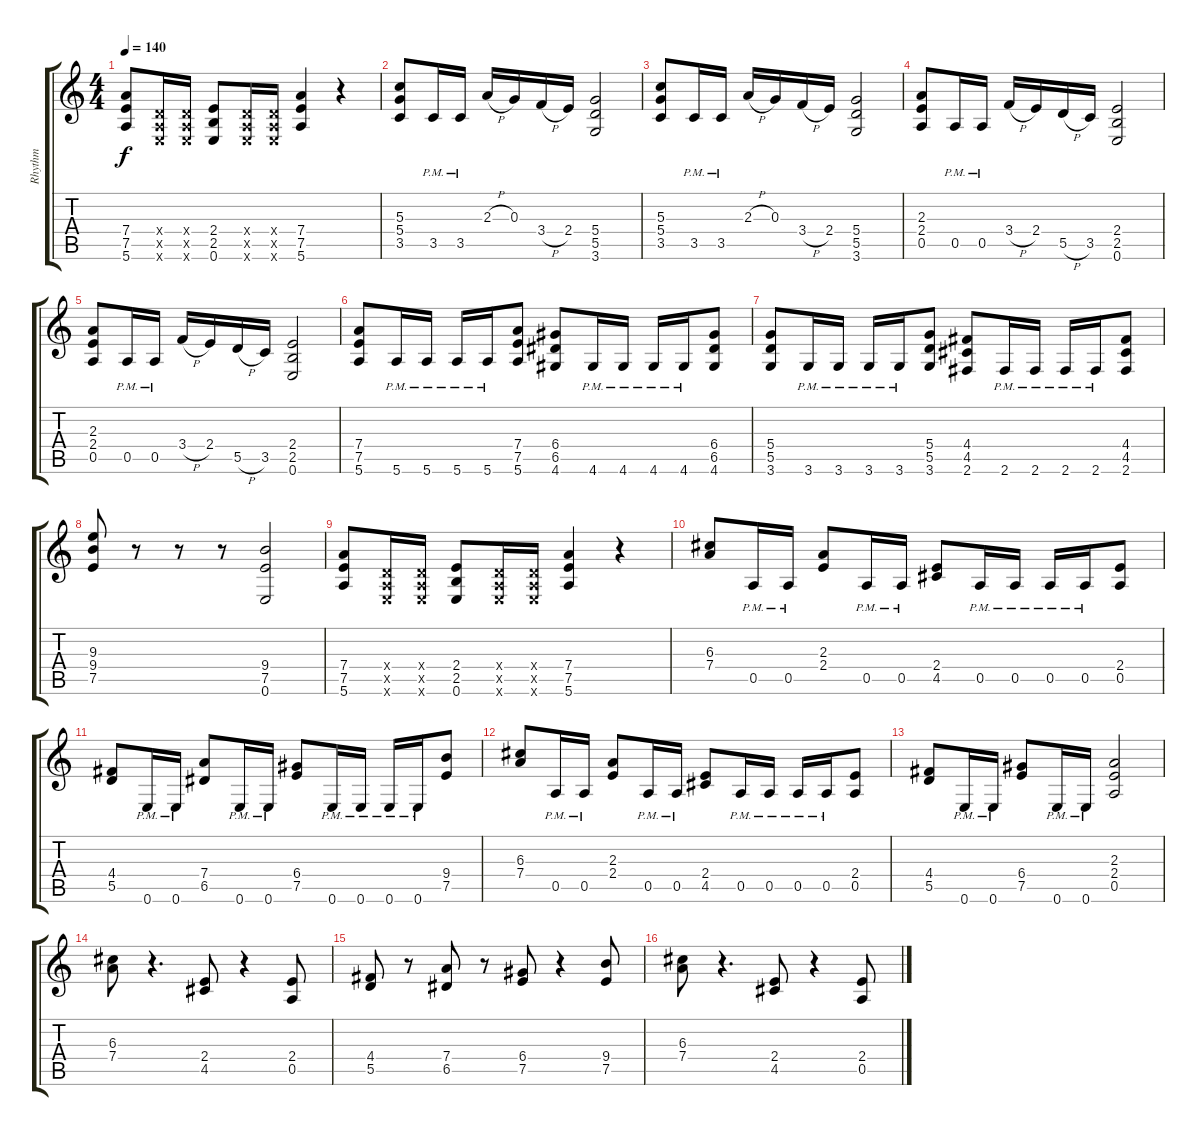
\track ("Rhythm" "Rhythm") {instrument distortionguitar}
\staff {score tabs}
\tuning (E4 B3 G3 D3 A2 E2) {hide}
\ts (4 4)
\tempo 140
\clef g2
\ks c
(7.4 7.5 5.6).8{dy f} (0.4{x} 0.5{x} 0.6{x}).16 (0.4{x} 0.5{x} 0.6{x}).16 (2.4 2.5 0.6).8 (0.4{x} 0.5{x} 0.6{x}).16 (0.4{x} 0.5{x} 0.6{x}).16 (7.4 7.5 5.6).4 r.4 |
(5.3 5.4 3.5).8 3.5{pm}.16 3.5{pm}.16 2.3{h}.16 0.3.16 3.4{h}.16 2.4.16 (5.4 5.5 3.6).2 |
(5.3 5.4 3.5).8 3.5{pm}.16 3.5{pm}.16 2.3{h}.16 0.3.16 3.4{h}.16 2.4.16 (5.4 5.5 3.6).2 |
(2.3 2.4 0.5).8 0.5{pm}.16 0.5{pm}.16 3.4{h}.16 2.4.16 5.5{h}.16 3.5.16 (2.4 2.5 0.6).2 |
(2.3 2.4 0.5).8 0.5{pm}.16 0.5{pm}.16 3.4{h}.16 2.4.16 5.5{h}.16 3.5.16 (2.4 2.5 0.6).2 |
(7.4 7.5 5.6).8 5.6{pm}.16 5.6{pm}.16 5.6{pm}.16 5.6{pm}.16 (7.4 7.5 5.6).8 (6.4 6.5 4.6).8 4.6{pm}.16 4.6{pm}.16 4.6{pm}.16 4.6{pm}.16 (6.4 6.5 4.6).8 |
(5.4 5.5 3.6).8 3.6{pm}.16 3.6{pm}.16 3.6{pm}.16 3.6{pm}.16 (5.4 5.5 3.6).8 (4.4 4.5 2.6).8 2.6{pm}.16 2.6{pm}.16 2.6{pm}.16 2.6{pm}.16 (4.4 4.5 2.6).8 |
(9.3 9.4 7.5).8 r.8 r.8 r.8 (9.4 7.5 0.6).2 |
(7.4 7.5 5.6).8 (0.4{x} 0.5{x} 0.6{x}).16 (0.4{x} 0.5{x} 0.6{x}).16 (2.4 2.5 0.6).8 (0.4{x} 0.5{x} 0.6{x}).16 (0.4{x} 0.5{x} 0.6{x}).16 (7.4 7.5 5.6).4 r.4 |
(6.3 7.4).8 0.5{pm}.16 0.5{pm}.16 (2.3 2.4).8 0.5{pm}.16 0.5{pm}.16 (2.4 4.5).8 0.5{pm}.16 0.5{pm}.16 0.5{pm}.16 0.5{pm}.16 (2.4 0.5).8 |
(4.4 5.5).8 0.6{pm}.16 0.6{pm}.16 (7.4 6.5).8 0.6{pm}.16 0.6{pm}.16 (6.4 7.5).8 0.6{pm}.16 0.6{pm}.16 0.6{pm}.16 0.6{pm}.16 (9.4 7.5).8 |
(6.3 7.4).8 0.5{pm}.16 0.5{pm}.16 (2.3 2.4).8 0.5{pm}.16 0.5{pm}.16 (2.4 4.5).8 0.5{pm}.16 0.5{pm}.16 0.5{pm}.16 0.5{pm}.16 (2.4 0.5).8 |
(4.4 5.5).8 0.6{pm}.16 0.6{pm}.16 (6.4 7.5).8 0.6{pm}.16 0.6{pm}.16 (2.3 2.4 0.5).2 |
(6.3 7.4).8 r.4{d} (2.4 4.5).8 r.4 (2.4 0.5).8 |
(4.4 5.5).8 r.8 (7.4 6.5).8 r.8 (6.4 7.5).8 r.4 (9.4 7.5).8 |
(6.3 7.4).8 r.4{d} (2.4 4.5).8 r.4 (2.4 0.5).8
